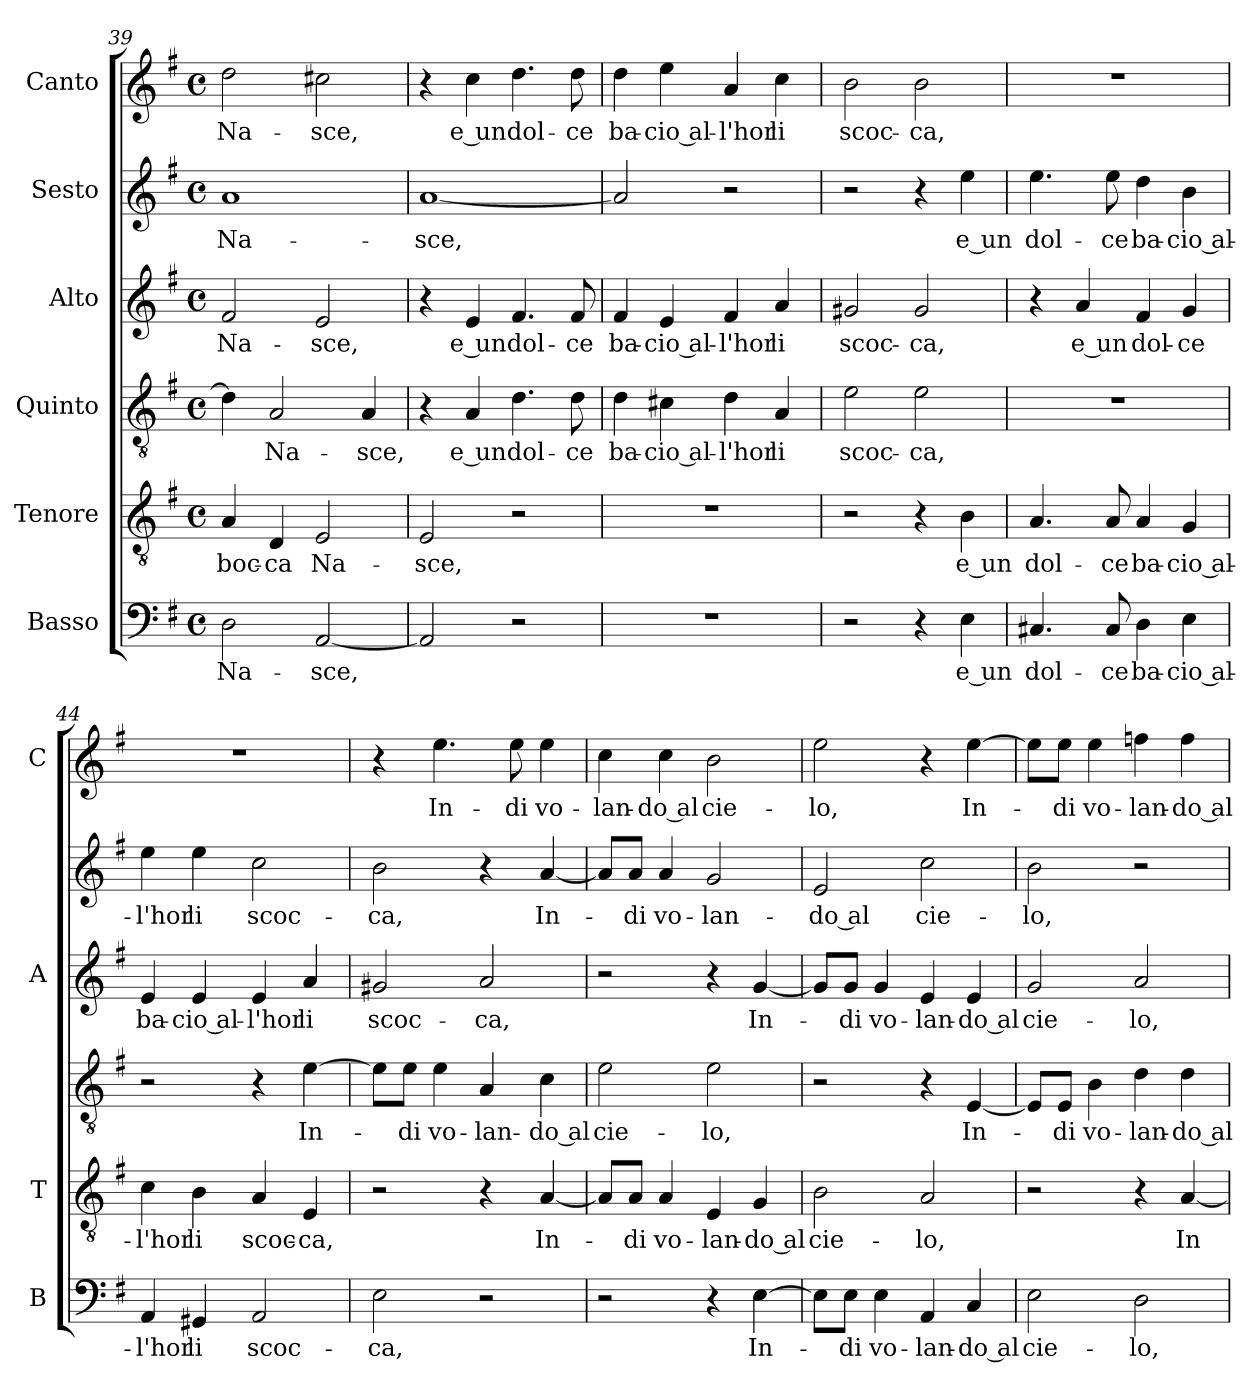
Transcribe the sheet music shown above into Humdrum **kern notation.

**kern	**text	**kern	**text	**kern	**text	**kern	**text	**kern	**text	**kern	**text
*part6	*part6	*part5	*part5	*part4	*part4	*part3	*part3	*part2	*part2	*part1	*part1
*staff6	*staff6	*staff5	*staff5	*staff4	*staff4	*staff3	*staff3	*staff2	*staff2	*staff1	*staff1
*I"Basso	*	*I"Tenore	*	*I"Quinto	*	*I"Alto	*	*I"Sesto	*	*I"Canto	*
*I'B	*	*I'T	*	*	*	*I'A	*	*	*	*I'C	*
*clefF4	*	*clefGv2	*	*clefGv2	*	*clefG2	*	*clefG2	*	*clefG2	*
*k[f#]	*	*k[f#]	*	*k[f#]	*	*k[f#]	*	*k[f#]	*	*k[f#]	*
*G:	*	*G:	*	*G:	*	*G:	*	*G:	*	*G:	*
*M4/4	*	*M4/4	*	*M4/4	*	*M4/4	*	*M4/4	*	*M4/4	*
*met(c)	*	*met(c)	*	*met(c)	*	*met(c)	*	*met(c)	*	*met(c)	*
=39	=39	=39	=39	=39	=39	=39	=39	=39	=39	=39	=39
!	!LO:LY:b	!	!LO:LY:b	!	!	!	!LO:LY:b	!	!LO:LY:b	!	!LO:LY:b
2D\	Na-	4A/	boc-	4d\]	.	2f#/	Na-	1a	Na-	2dd\	Na-
!	!	!	!LO:LY:b	!	!LO:LY:b	!	!	!	!	!	!
.	.	4D/	-ca	2A/	Na-	.	.	.	.	.	.
!	!LO:LY:b	!	!LO:LY:b	!	!	!	!LO:LY:b	!	!	!	!LO:LY:b
[2AA/	-sce,	2E/	Na-	.	.	2e/	-sce,	.	.	2cc#X\	-sce,
!	!	!	!	!	!LO:LY:b	!	!	!	!	!	!
.	.	.	.	4A/	-sce,	.	.	.	.	.	.
=40	=40	=40	=40	=40	=40	=40	=40	=40	=40	=40	=40
!	!	!	!LO:LY:b	!	!	!	!	!	!LO:LY:b	!	!
2AA/]	.	2E/	-sce,	4r	.	4r	.	[1a	-sce,	4r	.
!	!	!	!	!	!LO:LY:b	!	!LO:LY:b	!	!	!	!LO:LY:b
.	.	.	.	4A/	e un	4e/	e un	.	.	4cc\	e un
!	!	!	!	!	!LO:LY:b	!	!LO:LY:b	!	!	!	!LO:LY:b
2r	.	2r	.	4.d\	dol-	4.f#/	dol-	.	.	4.dd\	dol-
!	!	!	!	!	!LO:LY:b	!	!LO:LY:b	!	!	!	!LO:LY:b
.	.	.	.	8d\	-ce	8f#/	-ce	.	.	8dd\	-ce
=41	=41	=41	=41	=41	=41	=41	=41	=41	=41	=41	=41
!	!	!	!	!	!LO:LY:b	!	!LO:LY:b	!	!	!	!LO:LY:b
1r	.	1r	.	4d\	ba-	4f#/	ba-	2a/]	.	4dd\	ba-
!	!	!	!	!	!LO:LY:b	!	!LO:LY:b	!	!	!	!LO:LY:b
.	.	.	.	4c#X\	-cio al-	4e/	-cio al-	.	.	4ee\	-cio al-
!	!	!	!	!	!LO:LY:b	!	!LO:LY:b	!	!	!	!LO:LY:b
.	.	.	.	4d\	-l'hor	4f#/	-l'hor	2r	.	4a/	-l'hor
!	!	!	!	!	!LO:LY:b	!	!LO:LY:b	!	!	!	!LO:LY:b
.	.	.	.	4A/	li	4a/	li	.	.	4cc\	li
=42	=42	=42	=42	=42	=42	=42	=42	=42	=42	=42	=42
!	!	!	!	!	!LO:LY:b	!	!LO:LY:b	!	!	!	!LO:LY:b
2r	.	2r	.	2e\	scoc-	2g#X/	scoc-	2r	.	2b\	scoc-
!	!	!	!	!	!LO:LY:b	!	!LO:LY:b	!	!	!	!LO:LY:b
4r	.	4r	.	2e\	-ca,	2g#/	-ca,	4r	.	2b\	-ca,
!	!LO:LY:b	!	!LO:LY:b	!	!	!	!	!	!LO:LY:b	!	!
4E\	e un	4B\	e un	.	.	.	.	4ee\	e un	.	.
!!LO:LB:g=z
=43	=43	=43	=43	=43	=43	=43	=43	=43	=43	=43	=43
!	!LO:LY:b	!	!LO:LY:b	!	!	!	!	!	!LO:LY:b	!	!
4.C#X/	dol-	4.A/	dol-	1r	.	4r	.	4.ee\	dol-	1r	.
!	!	!	!	!	!	!	!LO:LY:b	!	!	!	!
.	.	.	.	.	.	4a/	e un	.	.	.	.
!	!LO:LY:b	!	!LO:LY:b	!	!	!	!	!	!LO:LY:b	!	!
8C#/	-ce	8A/	-ce	.	.	.	.	8ee\	-ce	.	.
!	!LO:LY:b	!	!LO:LY:b	!	!	!	!LO:LY:b	!	!LO:LY:b	!	!
4D\	ba-	4A/	ba-	.	.	4f#/	dol-	4dd\	ba-	.	.
!	!LO:LY:b	!	!LO:LY:b	!	!	!	!LO:LY:b	!	!LO:LY:b	!	!
4E\	-cio al-	4G/	-cio al-	.	.	4g/	-ce	4b\	-cio al-	.	.
=44	=44	=44	=44	=44	=44	=44	=44	=44	=44	=44	=44
!	!LO:LY:b	!	!LO:LY:b	!	!	!	!LO:LY:b	!	!LO:LY:b	!	!
4AA/	-l'hor	4c\	-l'hor	2r	.	4e/	ba-	4ee\	-l'hor	1r	.
!	!LO:LY:b	!	!LO:LY:b	!	!	!	!LO:LY:b	!	!LO:LY:b	!	!
4GG#X/	li	4B\	li	.	.	4e/	-cio al-	4ee\	li	.	.
!	!LO:LY:b	!	!LO:LY:b	!	!	!	!LO:LY:b	!	!LO:LY:b	!	!
2AA/	scoc-	4A/	scoc-	4r	.	4e/	-l'hor	2cc\	scoc-	.	.
!	!	!	!LO:LY:b	!	!LO:LY:b	!	!LO:LY:b	!	!	!	!
.	.	4E/	-ca,	[4e\	In-	4a/	li	.	.	.	.
=45	=45	=45	=45	=45	=45	=45	=45	=45	=45	=45	=45
!	!LO:LY:b	!	!	!	!	!	!LO:LY:b	!	!LO:LY:b	!	!
2E\	-ca,	2r	.	8e\L]	.	2g#X/	scoc-	2b\	-ca,	4r	.
!	!	!	!	!	!LO:LY:b	!	!	!	!	!	!
.	.	.	.	8e\J	-di	.	.	.	.	.	.
!	!	!	!	!	!LO:LY:b	!	!	!	!	!	!LO:LY:b
.	.	.	.	4e\	vo-	.	.	.	.	4.ee\	In-
!	!	!	!	!	!LO:LY:b	!	!LO:LY:b	!	!	!	!
2r	.	4r	.	4A/	-lan-	2a/	-ca,	4r	.	.	.
!	!	!	!	!	!	!	!	!	!	!	!LO:LY:b
.	.	.	.	.	.	.	.	.	.	8ee\	-di
!	!	!	!LO:LY:b	!	!LO:LY:b	!	!	!	!LO:LY:b	!	!LO:LY:b
.	.	[4A/	In-	4c\	-do al	.	.	[4a/	In-	4ee\	vo-
=46	=46	=46	=46	=46	=46	=46	=46	=46	=46	=46	=46
!	!	!	!	!	!LO:LY:b	!	!	!	!	!	!LO:LY:b
2r	.	8A/L]	.	2e\	cie-	2r	.	8a/L]	.	4cc\	-lan-
!	!	!	!LO:LY:b	!	!	!	!	!	!LO:LY:b	!	!
.	.	8A/J	-di	.	.	.	.	8a/J	-di	.	.
!	!	!	!LO:LY:b	!	!	!	!	!	!LO:LY:b	!	!LO:LY:b
.	.	4A/	vo-	.	.	.	.	4a/	vo-	4cc\	-do al
!	!	!	!LO:LY:b	!	!LO:LY:b	!	!	!	!LO:LY:b	!	!LO:LY:b
4r	.	4E/	-lan-	2e\	-lo,	4r	.	2g/	-lan-	2b\	cie-
!	!LO:LY:b	!	!LO:LY:b	!	!	!	!LO:LY:b	!	!	!	!
[4E\	In-	4G/	-do al	.	.	[4g/	In-	.	.	.	.
=47	=47	=47	=47	=47	=47	=47	=47	=47	=47	=47	=47
!	!	!	!LO:LY:b	!	!	!	!	!	!LO:LY:b	!	!LO:LY:b
8E\L]	.	2B\	cie-	2r	.	8g/L]	.	2e/	-do al	2ee\	-lo,
!	!LO:LY:b	!	!	!	!	!	!LO:LY:b	!	!	!	!
8E\J	-di	.	.	.	.	8g/J	-di	.	.	.	.
!	!LO:LY:b	!	!	!	!	!	!LO:LY:b	!	!	!	!
4E\	vo-	.	.	.	.	4g/	vo-	.	.	.	.
!	!LO:LY:b	!	!LO:LY:b	!	!	!	!LO:LY:b	!	!LO:LY:b	!	!
4AA/	-lan-	2A/	-lo,	4r	.	4e/	-lan-	2cc\	cie-	4r	.
!	!LO:LY:b	!	!	!	!LO:LY:b	!	!LO:LY:b	!	!	!	!LO:LY:b
4C/	-do al	.	.	[4E/	In-	4e/	-do al	.	.	[4ee\	In-
=48	=48	=48	=48	=48	=48	=48	=48	=48	=48	=48	=48
!	!LO:LY:b	!	!	!	!	!	!LO:LY:b	!	!LO:LY:b	!	!
2E\	cie-	2r	.	8E/L]	.	2g/	cie-	2b\	-lo,	8ee\L]	.
!	!	!	!	!	!LO:LY:b	!	!	!	!	!	!LO:LY:b
.	.	.	.	8E/J	-di	.	.	.	.	8ee\J	-di
!	!	!	!	!	!LO:LY:b	!	!	!	!	!	!LO:LY:b
.	.	.	.	4B\	vo-	.	.	.	.	4ee\	vo-
!	!LO:LY:b	!	!	!	!LO:LY:b	!	!LO:LY:b	!	!	!	!LO:LY:b
2D\	-lo,	4r	.	4d\	-lan-	2a/	-lo,	2r	.	4ffn\	-lan-
!	!	!	!LO:LY:b	!	!LO:LY:b	!	!	!	!	!	!LO:LY:b
.	.	[4A/	In-	4d\	-do al	.	.	.	.	4ff\	-do al
=	=	=	=	=	=	=	=	=	=	=	=
*-	*-	*-	*-	*-	*-	*-	*-	*-	*-	*-	*-
